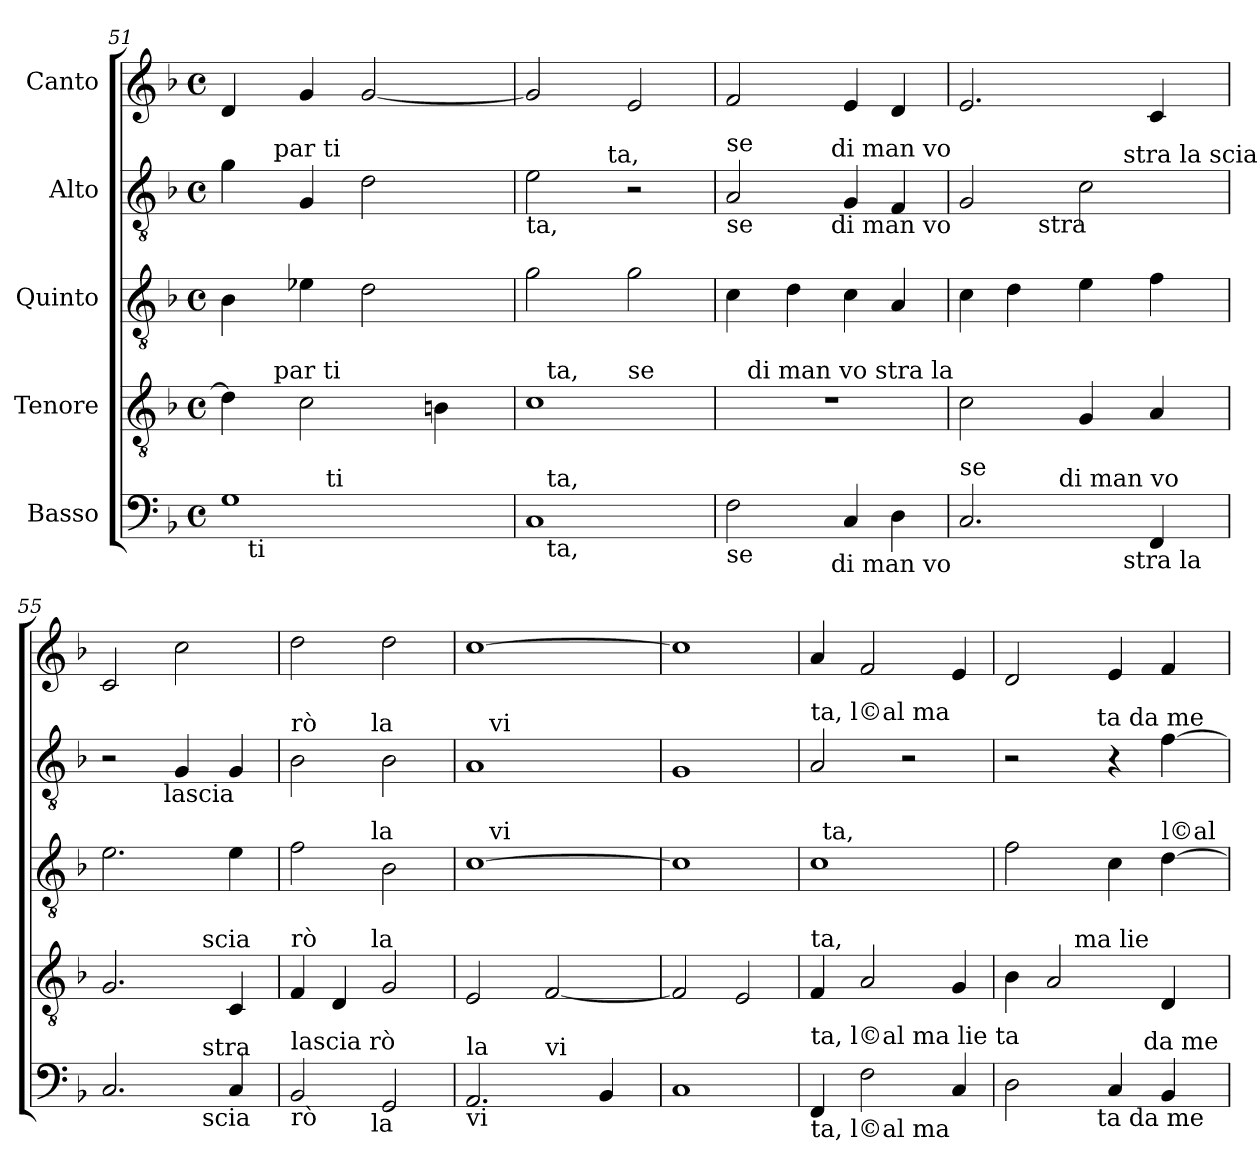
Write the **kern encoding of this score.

**kern	**kern	**kern	**kern	**kern
*part5	*part4	*part3	*part2	*part1
*staff5	*staff4	*staff3	*staff2	*staff1
*I"Basso	*I"Tenore	*I"Quinto	*I"Alto	*I"Canto
*clefF4	*clefGv2	*clefGv2	*clefGv2	*clefG2
*ITrd7c12	*	*	*	*
*k[b-]	*k[b-]	*k[b-]	*k[b-]	*k[b-]
*F:	*F:	*F:	*F:	*F:
*M4/4	*M4/4	*M4/4	*M4/4	*M4/4
*met(c)	*met(c)	*met(c)	*met(c)	*met(c)
=51	=51	=51	=51	=51
!	!	!	!LO:TX:b:t=rà par ti	!
*^	*^	*	*^	*
*	*^	*	*	*	*	*	*
1GG	16.ryy	4ryy	4d\]	8ryy	4B-\	4g\	8ryy	4d/
!	!LO:TX:b:t=ti	!	!	!	!	!	!	!
.	2ryy	.	.	.	.	.	.	.
.	.	.	.	32ryy	.	.	32ryy	.
!	!	!	!	!	!	!	!LO:TX:a:t=par ti	!
!	!	!	!	!LO:TX:a:t=par ti	!	!	!	!
.	.	.	.	2ryy	.	.	2ryy	.
.	.	16.ryy	2c\	.	4e-X\	4G/	.	4g/
!	!	!LO:TX:a:t=ti	!	!	!	!	!	!
.	.	2ryy	.	.	.	.	.	.
.	.	.	.	.	2d\	2d\	.	[<2g/
.	4ryy	.	.	.	.	.	.	.
.	.	.	.	4ryy	.	.	4ryy	.
.	.	.	4Bn\	.	.	.	.	.
.	8ryy	8ryy	.	.	.	.	.	.
.	.	.	.	16.ryy	.	.	16.ryy	.
.	32ryy	32ryy	.	.	.	.	.	.
=52	=52	=52	=52	=52	=52	=52	=52	=52
!	!	!	!	!	!	!LO:TX:b:t=ta,	!	!
*	*v	*v	*	*^	*	*	*	*
1CC	16ryy	1c	16ryy	2ryy	2g\	2e\	4..ryy	2g/]
!	!	!	!LO:TX:a:t=ta,	!	!	!	!	!
!	!LO:TX:a:t=ta,	!	!	!	!	!	!	!
!	!LO:TX:b:t=ta,	!	!	!	!	!	!	!
.	2...ryy	.	2...ryy	.	.	.	.	.
!	!	!	!	!	!	!	!LO:TX:a:t=ta,	!
.	.	.	.	.	.	.	2ryy	.
!	!	!	!	!LO:TX:a:t=se	!	!	!	!
.	.	.	.	2ryy	2g\	2r	.	2e/
.	.	.	.	.	.	.	16ryy	.
=53	=53	=53	=53	=53	=53	=53	=53	=53
!	!	!	!	!	!	!LO:TX:b:t=se	!	!
!	!	!	!	!	!	!LO:TX:a:t=se	!	!
!LO:TX:b:t=se	!	!	!	!	!	!	!	!
*	*	*	*v	*v	*	*	*	*
2FF\	4...ryy	1r	16ryy	4c\	2A/	4...ryy	2f/
!	!	!	!LO:TX:a:t=di man vo stra la	!	!	!	!
.	.	.	2...ryy	.	.	.	.
.	.	.	.	4d\	.	.	.
!	!	!	!	!	!	!LO:TX:a:t=di man vo	!
!	!	!	!	!	!	!LO:TX:b:t=di man vo	!
!	!LO:TX:b:t=di man vo	!	!	!	!	!	!
.	2ryy	.	.	.	.	2ryy	.
4CC/	.	.	.	4c\	4G/	.	4e/
4DD\	.	.	.	4A/	4F/	.	4d/
.	32ryy	.	.	.	.	32ryy	.
=54	=54	=54	=54	=54	=54	=54	=54
!LO:TX:a:t=se	!	!	!	!	!	!	!
*	*^	*v	*v	*	*	*^	*
2.CC/	4..ryy	2ryy	2c\	4c\	2G/	4.ryy	2ryy	2.e/
.	.	.	.	4d\	.	.	.	.
!	!	!	!	!	!	!LO:TX:b:t=stra	!	!
.	.	.	.	.	.	2ryy	.	.
!	!LO:TX:a:t=di man vo	!	!	!	!	!	!	!
.	2ryy	.	.	.	.	.	.	.
.	.	8ryy	4G/	4e\	2c\	.	8ryy	.
.	.	32ryy	.	.	.	.	32ryy	.
!	!	!	!	!	!	!	!LO:TX:a:t=stra la scia	!
!	!	!LO:TX:b:t=stra la	!	!	!	!	!	!
.	.	4ryy	.	.	.	.	4ryy	.
4FFF/	.	.	4A/	4f\	.	.	.	4c/
.	.	.	.	.	.	8ryy	.	.
.	.	16.ryy	.	.	.	.	16.ryy	.
.	16ryy	.	.	.	.	.	.	.
*	*v	*v	*	*	*	*v	*v	*
=55	=55	=55	=55	=55	=55	=55
*	*	*^	*	*	*	*
2.CC/	2ryy	2.G/	2ryy	2.e\	2r	4...ryy	2c/
!	!	!	!	!	!	!LO:TX:b:t=lascia	!
.	.	.	.	.	.	2ryy	.
.	8ryy	.	8ryy	.	4G/	.	2cc\
!	!	!	!LO:TX:a:t=scia	!	!	!	!
!	!LO:TX:a:t=stra	!	!	!	!	!	!
!	!LO:TX:b:t=scia	!	!	!	!	!	!
.	4.ryy	.	4.ryy	.	.	.	.
4CC/	.	4C/	.	4e\	4G/	.	.
.	.	.	.	.	.	32ryy	.
!!LO:LB:g=z
=56	=56	=56	=56	=56	=56	=56	=56
!	!	!	!	!	!LO:TX:a:t=rò	!	!
!	!	!	!	!LO:TX:a:t=rò	!	!	!
!	!	!LO:TX:a:t=rò	!	!	!	!	!
!LO:TX:b:t=rò	!	!	!	!	!	!	!
!LO:TX:a:t=lascia rò	!	!	!	!	!	!	!
*	*	*	*	*^	*	*	*
2BBB-/	4...ryy	4F/	4...ryy	2f\	4...ryy	2B-\	4...ryy	2dd\
.	.	4D/	.	.	.	.	.	.
!	!	!	!	!	!	!	!LO:TX:a:t=la	!
!	!	!	!	!	!LO:TX:a:t=la	!	!	!
!	!	!	!LO:TX:a:t=la	!	!	!	!	!
!	!LO:TX:b:t=la	!	!	!	!	!	!	!
.	2ryy	.	2ryy	.	2ryy	.	2ryy	.
2GGG/	.	2G/	.	2B-\	.	2B-\	.	2dd\
.	32ryy	.	32ryy	.	32ryy	.	32ryy	.
=57	=57	=57	=57	=57	=57	=57	=57	=57
!	!	!LO:TX:a:t=vi	!	!	!	!	!	!
!LO:TX:a:t=la	!	!	!	!	!	!	!	!
!LO:TX:b:t=vi	!	!	!	!	!	!	!	!
*	*	*v	*v	*	*	*	*	*
2.AAA/	2ryy	2E/	[>1c	16.ryy	1A	16.ryy	[>1cc
!	!	!	!	!	!	!LO:TX:a:t=vi	!
!	!	!	!	!LO:TX:a:t=vi	!	!	!
.	.	.	.	2ryy	.	2ryy	.
!	!LO:TX:a:t=vi	!	!	!	!	!	!
.	2ryy	[<2F/	.	.	.	.	.
.	.	.	.	4ryy	.	4ryy	.
4BBB-/	.	.	.	.	.	.	.
.	.	.	.	8ryy	.	8ryy	.
.	.	.	.	32ryy	.	32ryy	.
*	*	*	*v	*v	*	*	*
*v	*v	*	*	*v	*v	*
=58	=58	=58	=58	=58
1CC	2F/]	1c]	1G	1cc]
.	2E/	.	.	.
=59	=59	=59	=59	=59
!	!	!	!LO:TX:a:t=ta, l©al ma	!
!	!LO:TX:a:t=ta,	!	!	!
!LO:TX:b:t=ta, l©al ma	!	!	!	!
!LO:TX:a:t=ta, l©al ma lie ta	!	!	!	!
*	*	*^	*	*
4FFF/	4F/	1c	32ryy	2A/	4a/
!	!	!	!LO:TX:a:t=ta,	!	!
.	.	.	2ryy	.	.
2FF\	2A/	.	.	.	2f/
.	.	.	.	2r	.
.	.	.	4...ryy	.	.
4CC/	4G/	.	.	.	4e/
=60	=60	=60	=60	=60	=60
!	!	!	!	!LO:TX:a:t=lie	!
!	!LO:TX:a:t=l©al	!	!	!	!
!LO:TX:b:t=lie	!	!	!	!	!
*^	*^	*	*	*^	*
*	*^	*	*	*v	*v	*	*	*
2DD\	4...ryy	2ryy	4B-\	4.ryy	2f\	2r	4...ryy	2d/
.	.	.	2A/	.	.	.	.	.
!	!	!	!	!LO:TX:a:t=ma lie	!	!	!	!
.	.	.	.	2ryy	.	.	.	.
!	!	!	!	!	!	!	!LO:TX:a:t=ta da me	!
!	!LO:TX:b:t=ta da me	!	!	!	!	!	!	!
.	2ryy	.	.	.	.	.	2ryy	.
4CC/	.	8.ryy	.	.	4c\	4r	.	4e/
!	!	!LO:TX:a:t=da me	!	!	!	!	!	!
.	.	4ryy	.	.	.	.	.	.
!	!	!	!	!	!LO:TX:a:t=l©al	!	!	!
4BBB-/	.	.	4D/	.	[>4d\	[>4f\	.	4f/
.	.	.	.	8ryy	.	.	.	.
.	.	16ryy	.	.	.	.	.	.
.	32ryy	.	.	.	.	.	32ryy	.
*v	*v	*v	*	*	*	*v	*v	*
*	*v	*v	*	*	*
=	=	=	=	=
*-	*-	*-	*-	*-
